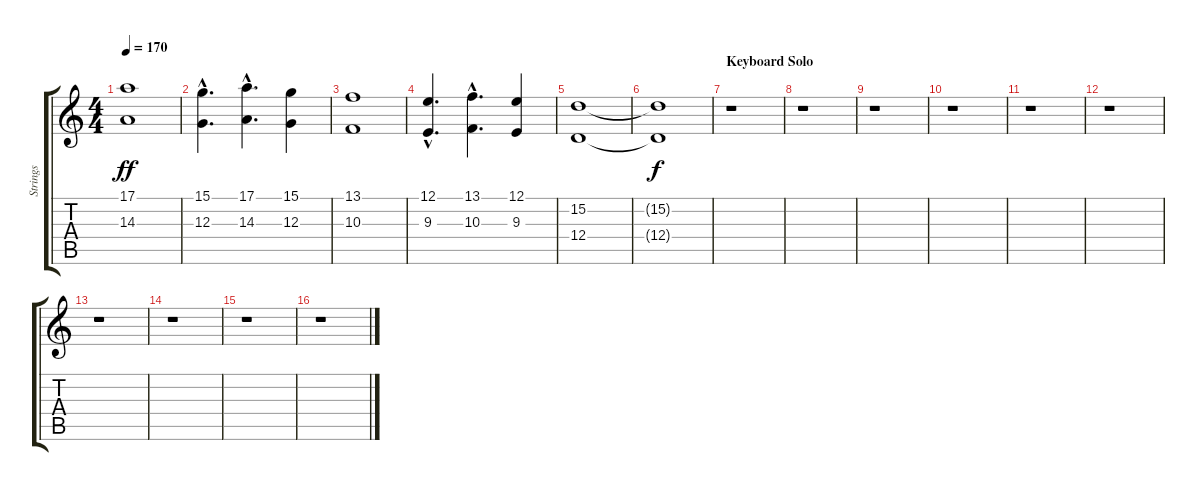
\track ("Strings" "Strings") {instrument stringensemble1}
\staff {score tabs}
\tuning (E4 B3 G3 D3 A2 E2) {hide}
\ts (4 4)
\tempo 170
\clef g2
\ks c
(17.1 14.3).1{dy ff} |
(15.1{hac} 12.3{hac}).4{d} (17.1{hac} 14.3{hac}).4{d} (15.1 12.3).4 |
(13.1 10.3).1 |
(12.1{hac} 9.3{hac}).4{d} (13.1{hac} 10.3{hac}).4{d} (12.1 9.3).4 |
(15.2 12.4).1 |
(15.2{t} 12.4{t}).1{dy f} |
\section ("" "Keyboard Solo")
r.1 |
r.1 |
r.1 |
r.1 |
r.1 |
r.1 |
r.1 |
r.1 |
r.1 |
r.1
